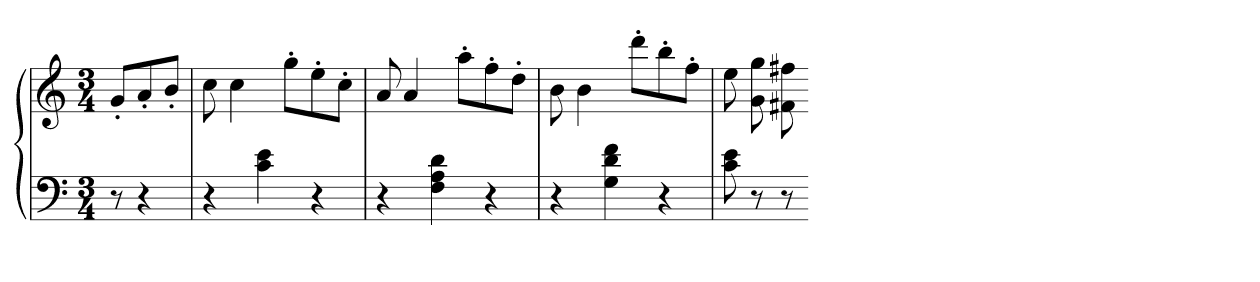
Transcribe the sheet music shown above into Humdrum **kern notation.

**kern	**kern
*part1	*part1
*staff2	*staff1
*clefF4	*clefG2
*k[]	*k[]
*C:	*C:
*M3/4	*M3/4
=	=
8r	8g'L
4r	8a'
.	8b'J
=	=
4r	8cc
.	4cc
4c 4e	.
.	8gg'L
4r	8ee'
.	8cc'J
=	=
4r	8a
.	4a
4F 4A 4d	.
.	8aa'L
4r	8ff'
.	8dd'J
=	=
4r	8b
.	4b
4G 4d 4f	.
.	8ddd'L
4r	8bb'
.	8ff'J
=	=
8c 8e	8ee
8r	8g 8gg
8r	8f#X 8ff#X
=-	=-
*-	*-
